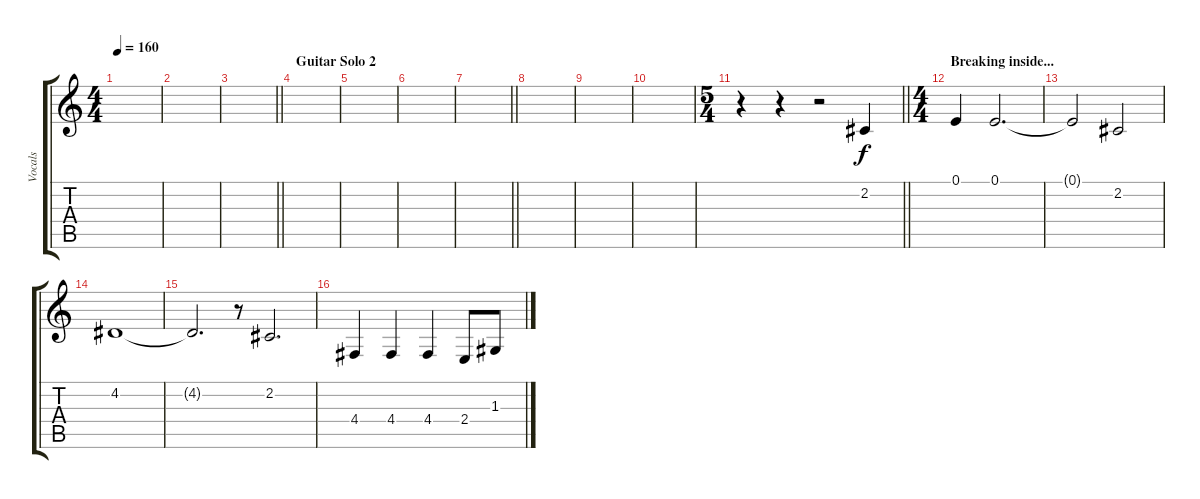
\track ("Vocals" "Vocals") {instrument cello}
\staff {score tabs}
\tuning (E4 B3 G3 D3 A2 E2) {hide}
\ts (4 4)
\tempo 160
\clef g2
\ks c
|
|
\barLineRight lightlight
|
\section ("" "Guitar Solo 2")
|
|
|
\barLineRight lightlight
|
|
|
|
\ts (5 4)
\barLineRight lightlight
r.4 r.4 r.2 2.2.4 |
\ts (4 4)
\section ("" "Breaking inside...")
0.1.4 0.1.2{d} |
0.1{t}.2 2.2.2 |
4.2.1 |
4.2{t}.2{d} r.8 2.2.2{d} |
4.4.4 4.4.4 4.4.4 2.4.8 1.3.8
